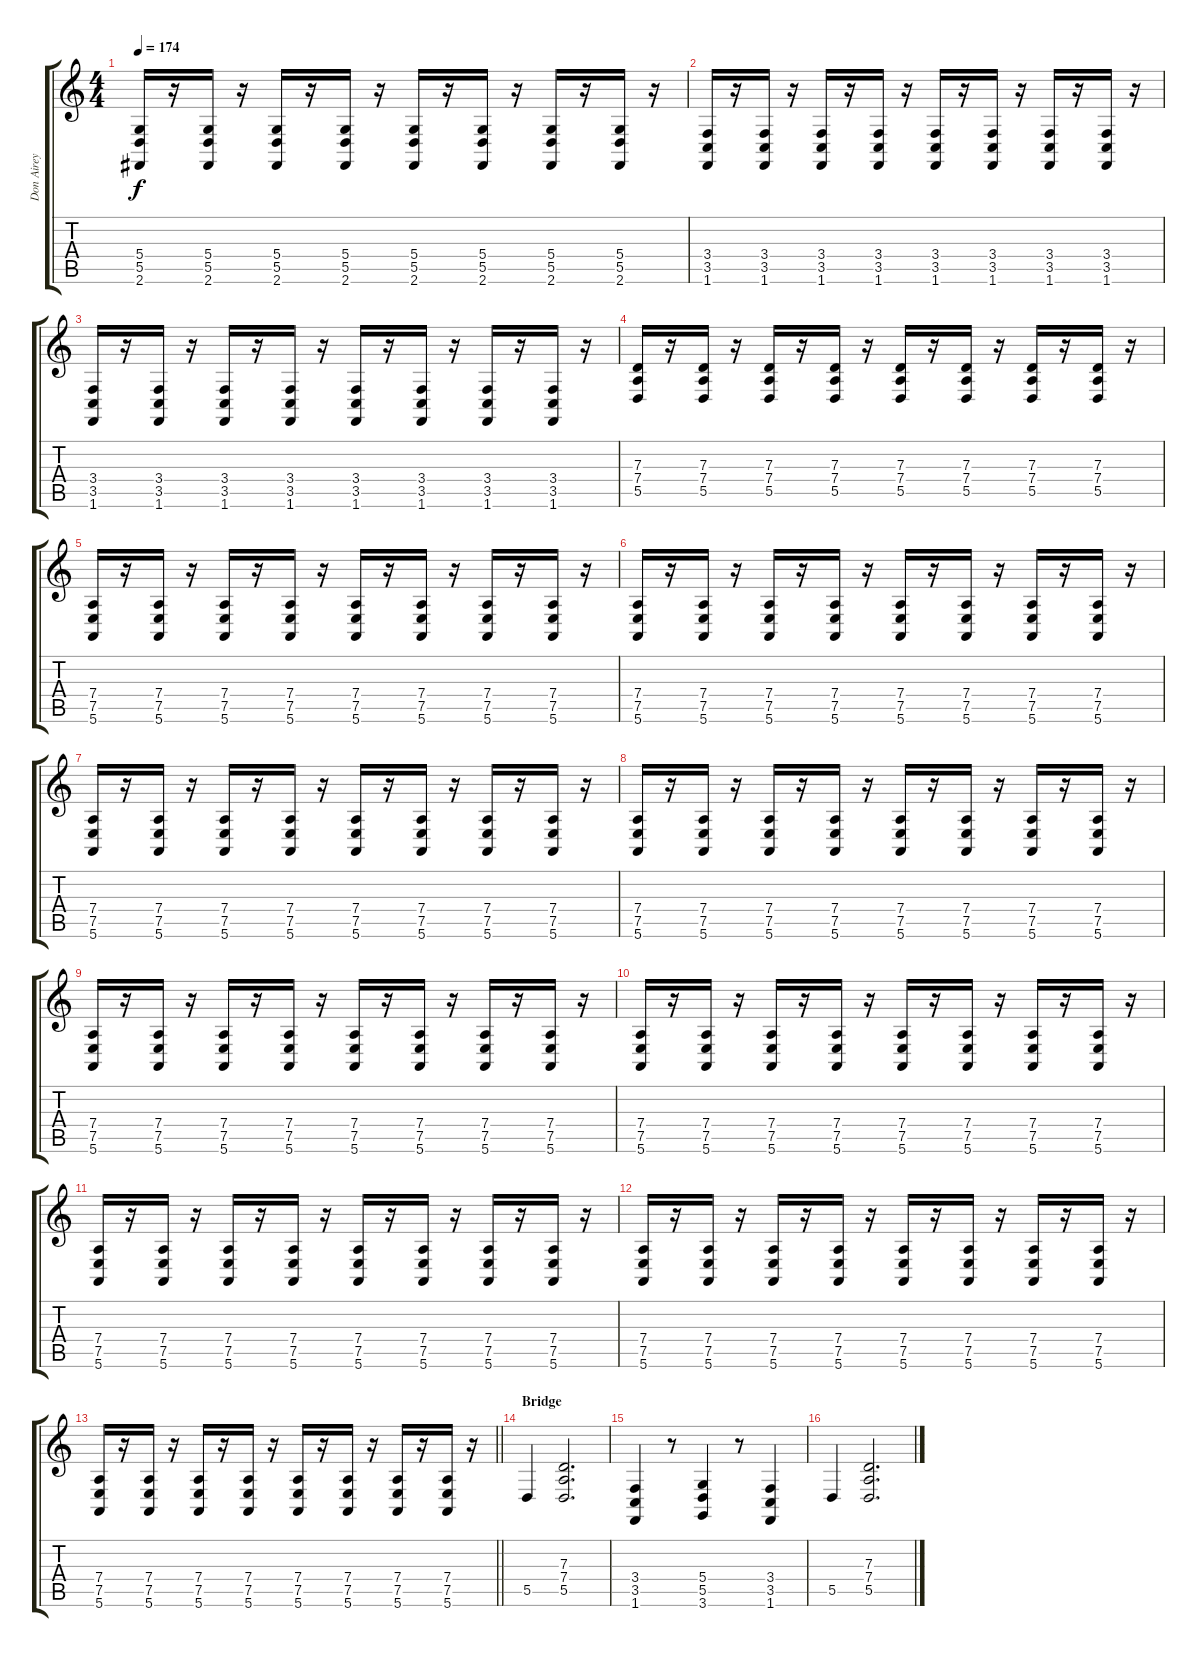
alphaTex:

\track ("Don Airey - Left Hand" "Don Airey ") {instrument drawbarorgan}
\staff {score tabs}
\tuning (E4 B3 G3 D3 A2 E2) {hide}
\ts (4 4)
\tempo 174
\clef g2
\ks c
(5.4 5.5 2.6).16{dy f} r.16 (5.4 5.5 2.6).16 r.16 (5.4 5.5 2.6).16 r.16 (5.4 5.5 2.6).16 r.16 (5.4 5.5 2.6).16 r.16 (5.4 5.5 2.6).16 r.16 (5.4 5.5 2.6).16 r.16 (5.4 5.5 2.6).16 r.16 |
(3.4 3.5 1.6).16 r.16 (3.4 3.5 1.6).16 r.16 (3.4 3.5 1.6).16 r.16 (3.4 3.5 1.6).16 r.16 (3.4 3.5 1.6).16 r.16 (3.4 3.5 1.6).16 r.16 (3.4 3.5 1.6).16 r.16 (3.4 3.5 1.6).16 r.16 |
(3.4 3.5 1.6).16 r.16 (3.4 3.5 1.6).16 r.16 (3.4 3.5 1.6).16 r.16 (3.4 3.5 1.6).16 r.16 (3.4 3.5 1.6).16 r.16 (3.4 3.5 1.6).16 r.16 (3.4 3.5 1.6).16 r.16 (3.4 3.5 1.6).16 r.16 |
(7.3 7.4 5.5).16 r.16 (7.3 7.4 5.5).16 r.16 (7.3 7.4 5.5).16 r.16 (7.3 7.4 5.5).16 r.16 (7.3 7.4 5.5).16 r.16 (7.3 7.4 5.5).16 r.16 (7.3 7.4 5.5).16 r.16 (7.3 7.4 5.5).16 r.16 |
(7.4 7.5 5.6).16 r.16 (7.4 7.5 5.6).16 r.16 (7.4 7.5 5.6).16 r.16 (7.4 7.5 5.6).16 r.16 (7.4 7.5 5.6).16 r.16 (7.4 7.5 5.6).16 r.16 (7.4 7.5 5.6).16 r.16 (7.4 7.5 5.6).16 r.16 |
(7.4 7.5 5.6).16 r.16 (7.4 7.5 5.6).16 r.16 (7.4 7.5 5.6).16 r.16 (7.4 7.5 5.6).16 r.16 (7.4 7.5 5.6).16 r.16 (7.4 7.5 5.6).16 r.16 (7.4 7.5 5.6).16 r.16 (7.4 7.5 5.6).16 r.16 |
(7.4 7.5 5.6).16 r.16 (7.4 7.5 5.6).16 r.16 (7.4 7.5 5.6).16 r.16 (7.4 7.5 5.6).16 r.16 (7.4 7.5 5.6).16 r.16 (7.4 7.5 5.6).16 r.16 (7.4 7.5 5.6).16 r.16 (7.4 7.5 5.6).16 r.16 |
(7.4 7.5 5.6).16 r.16 (7.4 7.5 5.6).16 r.16 (7.4 7.5 5.6).16 r.16 (7.4 7.5 5.6).16 r.16 (7.4 7.5 5.6).16 r.16 (7.4 7.5 5.6).16 r.16 (7.4 7.5 5.6).16 r.16 (7.4 7.5 5.6).16 r.16 |
(7.4 7.5 5.6).16 r.16 (7.4 7.5 5.6).16 r.16 (7.4 7.5 5.6).16 r.16 (7.4 7.5 5.6).16 r.16 (7.4 7.5 5.6).16 r.16 (7.4 7.5 5.6).16 r.16 (7.4 7.5 5.6).16 r.16 (7.4 7.5 5.6).16 r.16 |
(7.4 7.5 5.6).16 r.16 (7.4 7.5 5.6).16 r.16 (7.4 7.5 5.6).16 r.16 (7.4 7.5 5.6).16 r.16 (7.4 7.5 5.6).16 r.16 (7.4 7.5 5.6).16 r.16 (7.4 7.5 5.6).16 r.16 (7.4 7.5 5.6).16 r.16 |
(7.4 7.5 5.6).16 r.16 (7.4 7.5 5.6).16 r.16 (7.4 7.5 5.6).16 r.16 (7.4 7.5 5.6).16 r.16 (7.4 7.5 5.6).16 r.16 (7.4 7.5 5.6).16 r.16 (7.4 7.5 5.6).16 r.16 (7.4 7.5 5.6).16 r.16 |
(7.4 7.5 5.6).16 r.16 (7.4 7.5 5.6).16 r.16 (7.4 7.5 5.6).16 r.16 (7.4 7.5 5.6).16 r.16 (7.4 7.5 5.6).16 r.16 (7.4 7.5 5.6).16 r.16 (7.4 7.5 5.6).16 r.16 (7.4 7.5 5.6).16 r.16 |
\barLineRight lightlight
(7.4 7.5 5.6).16 r.16 (7.4 7.5 5.6).16 r.16 (7.4 7.5 5.6).16 r.16 (7.4 7.5 5.6).16 r.16 (7.4 7.5 5.6).16 r.16 (7.4 7.5 5.6).16 r.16 (7.4 7.5 5.6).16 r.16 (7.4 7.5 5.6).16 r.16 |
\section ("" "Bridge")
5.5.4 (7.3 7.4 5.5).2{d} |
(3.4 3.5 1.6).4 r.8 (5.4 5.5 3.6).4 r.8 (3.4 3.5 1.6).4 |
5.5.4 (7.3 7.4 5.5).2{d}
